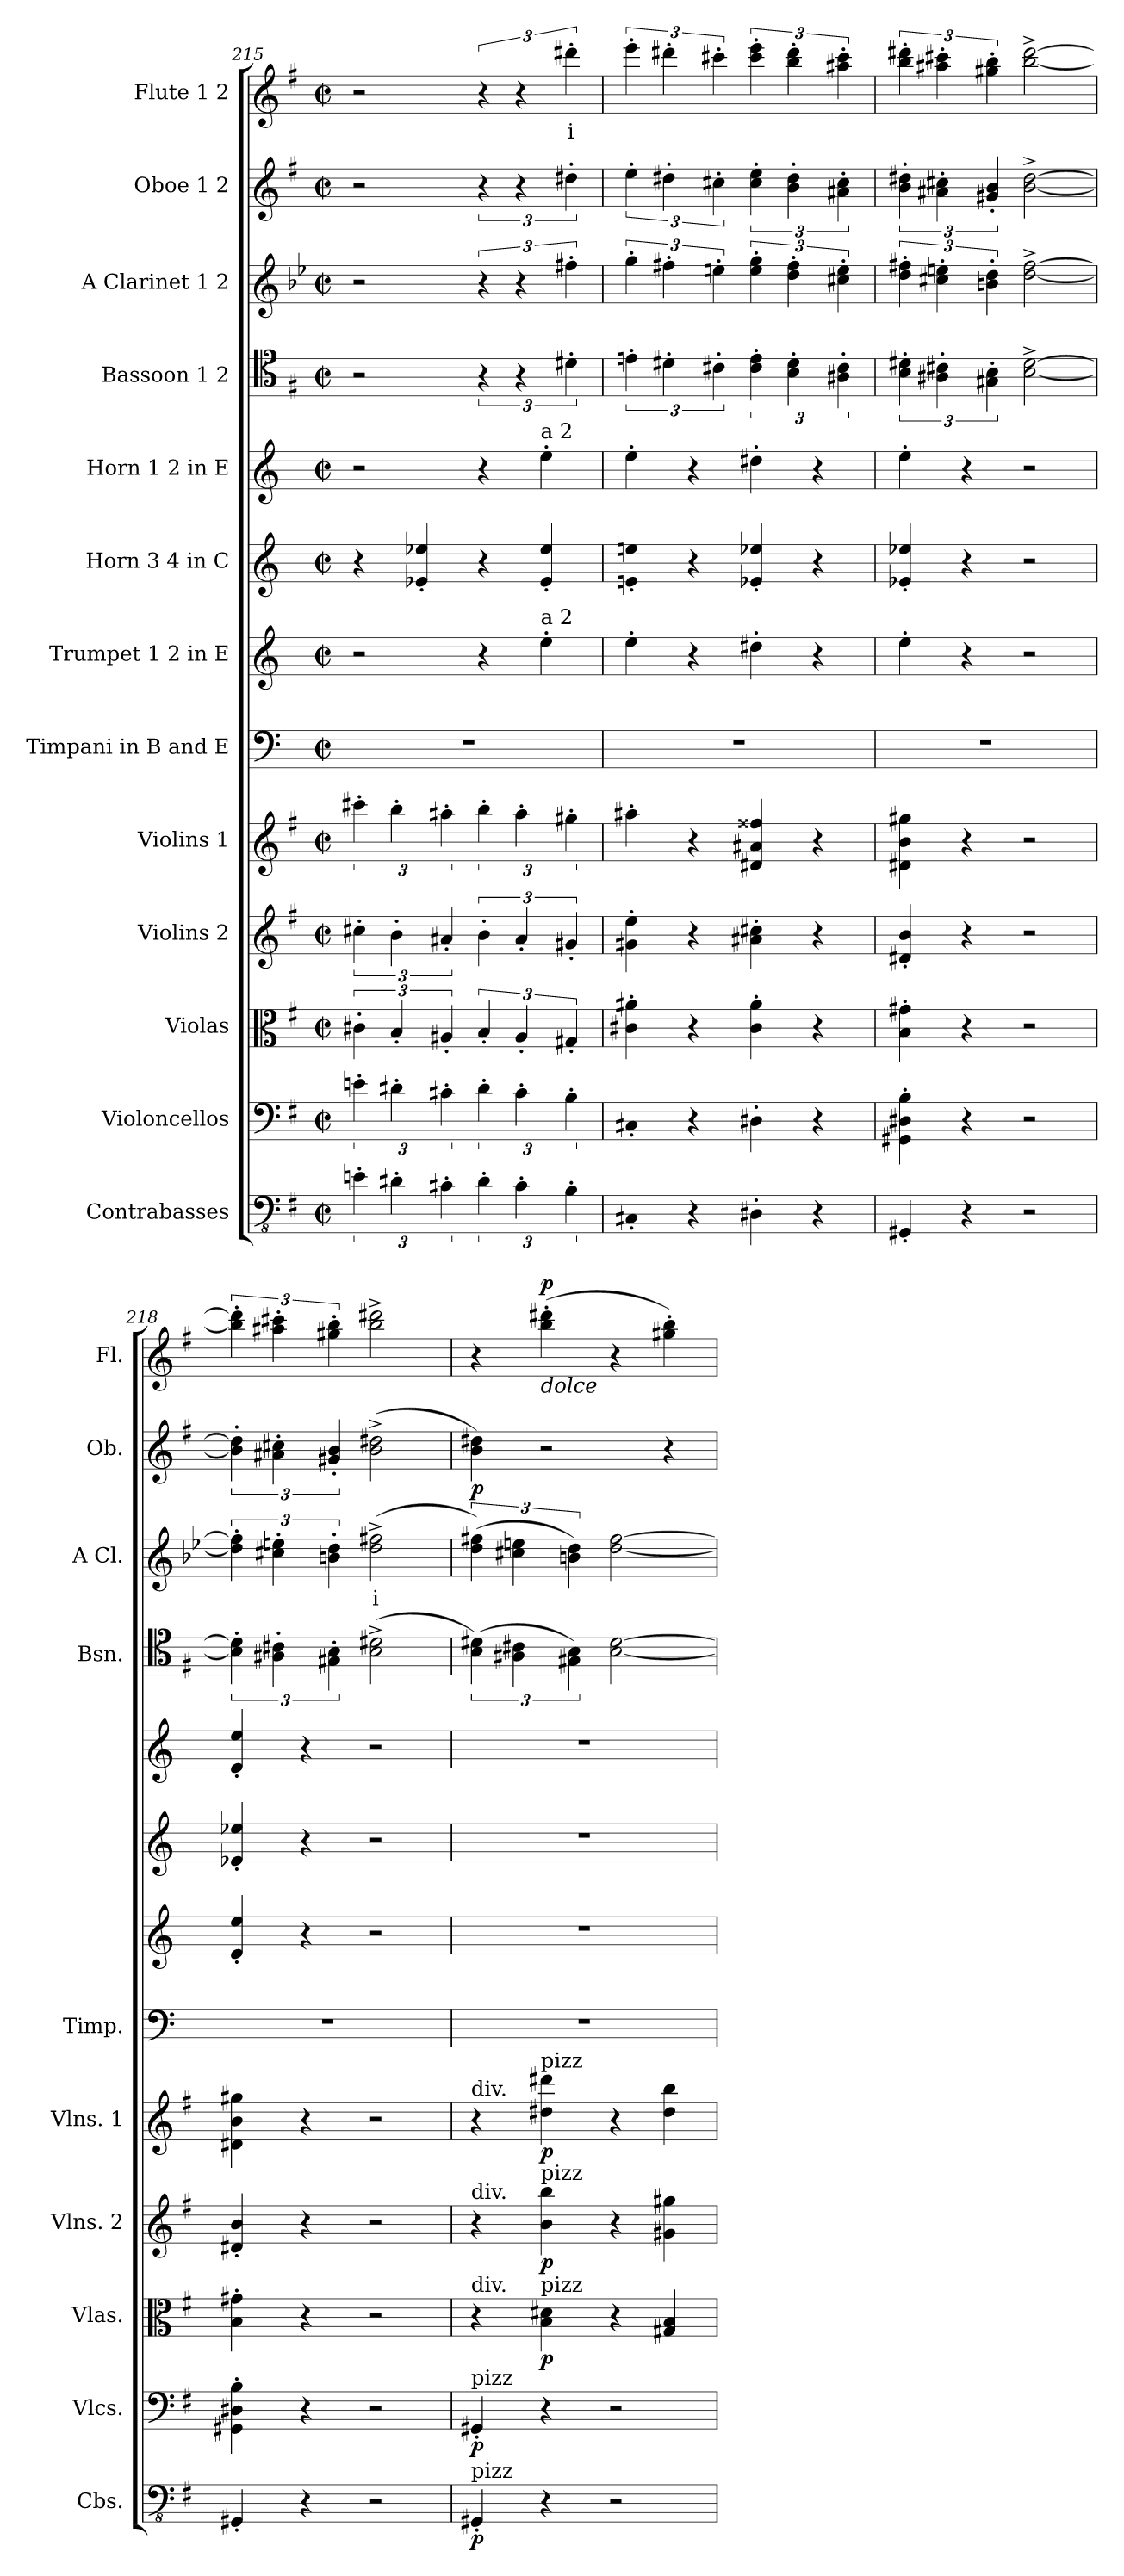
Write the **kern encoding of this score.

**kern	**dynam	**kern	**dynam	**kern	**dynam	**kern	**dynam	**kern	**dynam	**kern	**kern	**kern	**kern	**kern	**kern	**text	**kern	**dynam	**kern	**text	**dynam
*part13	*part13	*part12	*part12	*part11	*part11	*part10	*part10	*part9	*part9	*part8	*part7	*part6	*part5	*part4	*part3	*part3	*part2	*part2	*part1	*part1	*part1
*staff13	*staff13	*staff12	*staff12	*staff11	*staff11	*staff10	*staff10	*staff9	*staff9	*staff8	*staff7	*staff6	*staff5	*staff4	*staff3	*staff3	*staff2	*staff2	*staff1	*staff1	*staff1
*I"Contrabasses	*	*I"Violoncellos	*	*I"Violas	*	*I"Violins 2	*	*I"Violins 1	*	*I"Timpani in B and E	*I"Trumpet 1 2 in E	*I"Horn 3 4  in C	*I"Horn 1 2 in E	*I"Bassoon 1 2	*I"A Clarinet 1 2	*	*I"Oboe 1 2	*	*I"Flute 1 2	*	*
*I'Cbs.	*	*I'Vlcs.	*	*I'Vlas.	*	*I'Vlns. 2	*	*I'Vlns. 1	*	*I'Timp.	*	*	*	*I'Bsn.	*I'A Cl.	*	*I'Ob.	*	*I'Fl.	*	*
*clefFv4	*	*clefF4	*	*clefC3	*	*clefG2	*	*clefG2	*	*clefF4	*clefG2	*clefG2	*clefG2	*clefC4	*clefG2	*	*clefG2	*	*clefG2	*	*
*	*	*	*	*	*	*	*	*	*	*	*ITrd-2c-4	*ITrd7c12	*ITrd5c8	*	*ITrd2c3	*	*	*	*	*	*
*k[f#]	*	*k[f#]	*	*k[f#]	*	*k[f#]	*	*k[f#]	*	*k[]	*k[f#c#g#d#]	*k[]	*k[f#c#g#d#]	*k[f#]	*k[f#]	*	*k[f#]	*	*k[f#]	*	*
*M2/2	*	*M2/2	*	*M2/2	*	*M2/2	*	*M2/2	*	*M2/2	*M2/2	*M2/2	*M2/2	*M2/2	*M2/2	*	*M2/2	*	*M2/2	*	*
*met(c|)	*	*met(c|)	*	*met(c|)	*	*met(c|)	*	*met(c|)	*	*met(c|)	*met(c|)	*met(c|)	*met(c|)	*met(c|)	*met(c|)	*	*met(c|)	*	*met(c|)	*	*
=215	=215	=215	=215	=215	=215	=215	=215	=215	=215	=215	=215	=215	=215	=215	=215	=215	=215	=215	=215	=215	=215
6En'\	.	6en'\	.	6c#X'\	.	6cc#X'\	.	6ccc#X'\	.	1r	2r	4r	2r	2r	2r	.	2r	.	2r	.	.
6D#X'\	.	6d#X'\	.	6B'/	.	6b'\	.	6bb'\	.	.	.	.	.	.	.	.	.	.	.	.	.
.	.	.	.	.	.	.	.	.	.	.	.	4E-X/' 4e-X/'	.	.	.	.	.	.	.	.	.
6C#X'\	.	6c#X'\	.	6A#X'/	.	6a#X'/	.	6aa#X'\	.	.	.	.	.	.	.	.	.	.	.	.	.
6D#'\	.	6d#'\	.	6B'/	.	6b'\	.	6bb'\	.	.	4r	4r	4r	6r	6r	.	6r	.	6r	.	.
6C#'\	.	6c#'\	.	6A#'/	.	6a#'/	.	6aa#'\	.	.	.	.	.	6r	6r	.	6r	.	6r	.	.
!	!	!	!	!	!	!	!	!	!	!	!	!	!LO:TX:a:t=a 2	!	!	!	!	!	!	!	!
!	!	!	!	!	!	!	!	!	!	!	!LO:TX:a:t=a 2	!	!	!	!	!	!	!	!	!	!
.	.	.	.	.	.	.	.	.	.	.	4gg#'\	4E-/' 4e-/'	4g#'\	.	.	.	.	.	.	.	.
!	!	!	!	!	!	!	!	!	!	!	!	!	!	!	!	!	!	!	!	!LO:LY:b:color=#FF0000	!
6BB'\	.	6B'\	.	6G#X'/	.	6g#X'/	.	6gg#X'\	.	.	.	.	.	6d#X'\	6dd#X'\	.	6dd#X'\	.	6ddd#X'\	i	.
=216	=216	=216	=216	=216	=216	=216	=216	=216	=216	=216	=216	=216	=216	=216	=216	=216	=216	=216	=216	=216	=216
4CC#X'/	.	4C#X'/	.	4c#X\' 4a#X\'	.	4g#X\' 4ee\'	.	4aa#X'\	.	1r	4gg#'\	4En/' 4en/'	4g#'\	6en'\	6ee'\	.	6ee'\	.	6eee'\	.	.
.	.	.	.	.	.	.	.	.	.	.	.	.	.	6d#X'\	6dd#X'\	.	6dd#X'\	.	6ddd#X'\	.	.
4r	.	4r	.	4r	.	4r	.	4r	.	.	4r	4r	4r	.	.	.	.	.	.	.	.
.	.	.	.	.	.	.	.	.	.	.	.	.	.	6c#X'\	6cc#X'\	.	6cc#X'\	.	6ccc#X'\	.	.
4DD#X'\	.	4D#X'\	.	4c#\' 4a#\'	.	4a#X\' 4cc#X\'	.	4d#X/ 4a#X/ 4ff##X/	.	.	4ff##X'\	4E-X/' 4e-X/'	4f##X'\	6c#\' 6e\'	6cc#\' 6ee\'	.	6cc#\' 6ee\'	.	6ccc#\' 6eee\'	.	.
.	.	.	.	.	.	.	.	.	.	.	.	.	.	6B\' 6d#\'	6b\' 6dd#\'	.	6b\' 6dd#\'	.	6bb\' 6ddd#\'	.	.
4r	.	4r	.	4r	.	4r	.	4r	.	.	4r	4r	4r	.	.	.	.	.	.	.	.
.	.	.	.	.	.	.	.	.	.	.	.	.	.	6A#X\' 6c#\'	6a#X\' 6cc#\'	.	6a#X\' 6cc#\'	.	6aa#X\' 6ccc#\'	.	.
=217	=217	=217	=217	=217	=217	=217	=217	=217	=217	=217	=217	=217	=217	=217	=217	=217	=217	=217	=217	=217	=217
4GGG#X'/	.	4GG#X\' 4D#X\' 4B\'	.	4B\' 4g#X\'	.	4d#X/' 4b/'	.	4d#X\ 4b\ 4gg#X\	.	1r	4gg#'\	4E-X/' 4e-X/'	4g#'\	6B\' 6d#X\'	6b\' 6dd#X\'	.	6b\' 6dd#X\'	.	6bb\' 6ddd#X\'	.	.
.	.	.	.	.	.	.	.	.	.	.	.	.	.	6A#X\' 6c#X\'	6a#X\' 6cc#X\'	.	6a#X\' 6cc#X\'	.	6aa#X\' 6ccc#X\'	.	.
4r	.	4r	.	4r	.	4r	.	4r	.	.	4r	4r	4r	.	.	.	.	.	.	.	.
.	.	.	.	.	.	.	.	.	.	.	.	.	.	6G#X\' 6B\'	6g#X\' 6b\'	.	6g#X/' 6b/'	.	6gg#X\' 6bb\'	.	.
2r	.	2r	.	2r	.	2r	.	2r	.	.	2r	2r	2r	[2B\^ [2d#\^	[2b\^ [2dd#\^	.	[2b\^ [2dd#\^	.	[2bb\^ [2ddd#\^	.	.
=218	=218	=218	=218	=218	=218	=218	=218	=218	=218	=218	=218	=218	=218	=218	=218	=218	=218	=218	=218	=218	=218
4GGG#X'/	.	4GG#X\' 4D#X\' 4B\'	.	4B\' 4g#X\'	.	4d#X/' 4b/'	.	4d#X\ 4b\ 4gg#X\	.	1r	4g#/' 4gg#/'	4E-X/' 4e-X/'	4G#/' 4g#/'	6B\]' 6d#\]'	6b\]' 6dd#\]'	.	6b\]' 6dd#\]'	.	6bb\]' 6ddd#\]'	.	.
.	.	.	.	.	.	.	.	.	.	.	.	.	.	6A#X\' 6c#X\'	6a#X\' 6cc#X\'	.	6a#X\' 6cc#X\'	.	6aa#X\' 6ccc#X\'	.	.
4r	.	4r	.	4r	.	4r	.	4r	.	.	4r	4r	4r	.	.	.	.	.	.	.	.
.	.	.	.	.	.	.	.	.	.	.	.	.	.	6G#X\' 6B\'	6g#X\' 6b\'	.	6g#X/' 6b/'	.	6gg#X\' 6bb\'	.	.
!	!	!	!	!	!	!	!	!	!	!	!	!	!	!	!	!LO:LY:b:color=#FF0000	!	!	!	!	!
2r	.	2r	.	2r	.	2r	.	2r	.	.	2r	2r	2r	(>2B\^ 2d#X\^	(>2b\^ 2dd#X\^	i	(>2b\^ 2dd#X\^	.	2bb\^ 2ddd#X\^	.	.
=219	=219	=219	=219	=219	=219	=219	=219	=219	=219	=219	=219	=219	=219	=219	=219	=219	=219	=219	=219	=219	=219
!	!	!	!	!	!	!	!	!LO:TX:a:t=div.	!	!	!	!	!	!	!	!	!	!	!	!	!
!	!	!	!	!	!	!LO:TX:a:t=div.	!	!	!	!	!	!	!	!	!	!	!	!	!	!	!
!	!	!	!	!LO:TX:a:t=div.	!	!	!	!	!	!	!	!	!	!	!	!	!	!	!	!	!
!	!	!LO:TX:a:t=pizz	!	!	!	!	!	!	!	!	!	!	!	!	!	!	!	!	!	!	!
!LO:TX:a:t=pizz	!	!	!	!	!	!	!	!	!	!	!	!	!	!	!	!	!	!	!	!	!
!	!LO:DY:b	!	!LO:DY:b	!	!	!	!	!	!	!	!	!	!	!	!	!	!	!LO:DY:b	!	!	!
4GGG#X'/	p	4GG#X'/	p	4r	.	4r	.	4r	.	1r	1r	1r	1r	(>6B\ 6d#X\)	(>6b\ 6dd#X\)	.	4b\ 4dd#X\)	p	4r	.	.
.	.	.	.	.	.	.	.	.	.	.	.	.	.	6A#X\ 6c#X\	6a#X\ 6cc#X\	.	.	.	.	.	.
!	!	!	!	!	!	!	!	!	!	!	!	!	!	!	!	!	!	!	!LO:TX:b:i:t=dolce	!	!
!	!	!	!	!	!	!	!	!LO:TX:a:t=pizz	!	!	!	!	!	!	!	!	!	!	!	!	!
!	!	!	!	!	!	!LO:TX:a:t=pizz	!	!	!	!	!	!	!	!	!	!	!	!	!	!	!
!	!	!	!	!LO:TX:a:t=pizz	!	!	!	!	!	!	!	!	!	!	!	!	!	!	!	!	!
!	!	!	!	!	!LO:DY:b	!	!LO:DY:b	!	!LO:DY:b	!	!	!	!	!	!	!	!	!	!	!	!LO:DY:b
4r	.	4r	.	4B\ 4d#X\	p	4b\ 4bb\	p	4dd#X\ 4ddd#X\	p	.	.	.	.	.	.	.	2r	.	(>4bb\' 4ddd#X\'	.	p
.	.	.	.	.	.	.	.	.	.	.	.	.	.	6G#X\ 6B\)	6g#X\ 6b\)	.	.	.	.	.	.
2r	.	2r	.	4r	.	4r	.	4r	.	.	.	.	.	[2B\ [2d#\	[2b\ [2dd#\	.	.	.	4r	.	.
.	.	.	.	4G#X/ 4B/	.	4g#X\ 4gg#X\	.	4dd#\ 4bb\	.	.	.	.	.	.	.	.	4r	.	4gg#X\' 4bb\')	.	.
=	=	=	=	=	=	=	=	=	=	=	=	=	=	=	=	=	=	=	=	=	=
*-	*-	*-	*-	*-	*-	*-	*-	*-	*-	*-	*-	*-	*-	*-	*-	*-	*-	*-	*-	*-	*-
